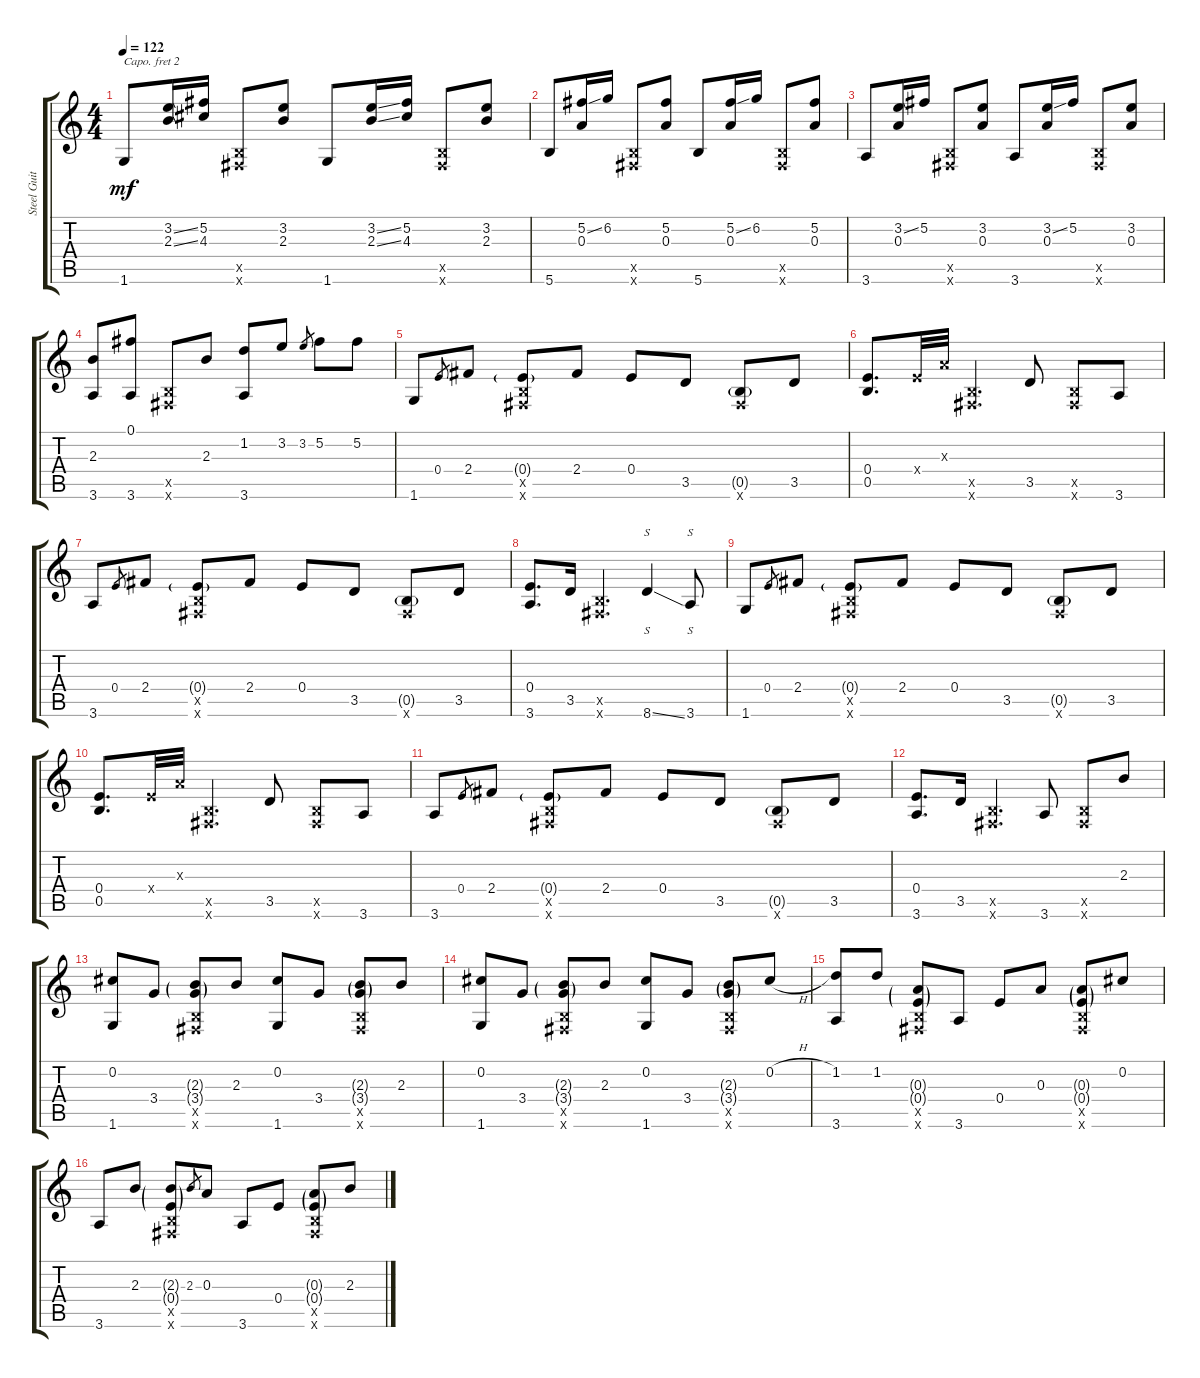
\track ("Steel Guitar" "Steel Guit") {instrument acousticguitarsteel}
\staff {score tabs}
\capo 2
\tuning (E4 B3 G3 D3 A2 E2) {hide}
\ts (4 4)
\tempo 122
\clef g2
\ks c
1.6.8{dy mf} (3.2{ss} 2.3{ss}).16 (5.2 4.3).16 (0.5{x} 0.6{x}).8 (3.2 2.3).8 1.6.8 (3.2{ss} 2.3{ss}).16 (5.2 4.3).16 (0.5{x} 0.6{x}).8 (3.2 2.3).8 |
5.6.8 (5.2{ss} 0.3).16 6.2.16 (0.5{x} 0.6{x}).8 (5.2 0.3).8 5.6.8 (5.2{ss} 0.3).16 6.2.16 (0.5{x} 0.6{x}).8 (5.2 0.3).8 |
3.6.8 (3.2{ss} 0.3).16 5.2.16 (0.5{x} 0.6{x}).8 (3.2 0.3).8 3.6.8 (3.2{ss} 0.3).16 5.2.16 (0.5{x} 0.6{x}).8 (3.2 0.3).8 |
(2.3 3.6).8 (0.1 3.6).8 (0.5{x} 0.6{x}).8 2.3.8 (1.2 3.6).8 3.2.8 3.2.8{gr} 5.2.8 5.2.8 |
1.6.8 0.4.8{gr} 2.4.8 (0.4{g} 0.5{x} 0.6{x}).8 2.4.8 0.4.8 3.5.8 (0.5{g} 0.6{x}).8 3.5.8 |
(0.4 0.5).8{d} 0.4{x}.32 0.3{x}.32 (0.5{x} 0.6{x}).4{d} 3.5.8 (0.5{x} 0.6{x}).8 3.6.8 |
3.6.8 0.4.8{gr} 2.4.8 (0.4{g} 0.5{x} 0.6{x}).8 2.4.8 0.4.8 3.5.8 (0.5{g} 0.6{x}).8 3.5.8 |
(0.4 3.6).8{d} 3.5.16 (0.5{x} 0.6{x}).4{d} 8.6{ss}.4{s} 3.6.8{s} |
1.6.8 0.4.8{gr} 2.4.8 (0.4{g} 0.5{x} 0.6{x}).8 2.4.8 0.4.8 3.5.8 (0.5{g} 0.6{x}).8 3.5.8 |
(0.4 0.5).8{d} 0.4{x}.32 0.3{x}.32 (0.5{x} 0.6{x}).4{d} 3.5.8 (0.5{x} 0.6{x}).8 3.6.8 |
3.6.8 0.4.8{gr} 2.4.8 (0.4{g} 0.5{x} 0.6{x}).8 2.4.8 0.4.8 3.5.8 (0.5{g} 0.6{x}).8 3.5.8 |
(0.4 3.6).8{d} 3.5.16 (0.5{x} 0.6{x}).4{d} 3.6.8 (0.5{x} 0.6{x}).8 2.3.8 |
(0.2 1.6).8 3.4.8 (2.3{g} 3.4{g} 0.5{x} 0.6{x}).8 2.3.8 (0.2 1.6).8 3.4.8 (2.3{g} 3.4{g} 0.5{x} 0.6{x}).8 2.3.8 |
(0.2 1.6).8 3.4.8 (2.3{g} 3.4{g} 0.5{x} 0.6{x}).8 2.3.8 (0.2 1.6).8 3.4.8 (2.3{g} 3.4{g} 0.5{x} 0.6{x}).8 0.2{h}.8 |
(1.2 3.6).8 1.2.8 (0.3{g} 0.4{g} 0.5{x} 0.6{x}).8 3.6.8 0.4.8 0.3.8 (0.3{g} 0.4{g} 0.5{x} 0.6{x}).8 0.2.8 |
3.6.8 2.3.8 (2.3{g} 0.4{g} 0.5{x} 0.6{x}).8 2.3.8{gr} 0.3.8 3.6.8 0.4.8 (0.3{g} 0.4{g} 0.5{x} 0.6{x}).8 2.3.8
